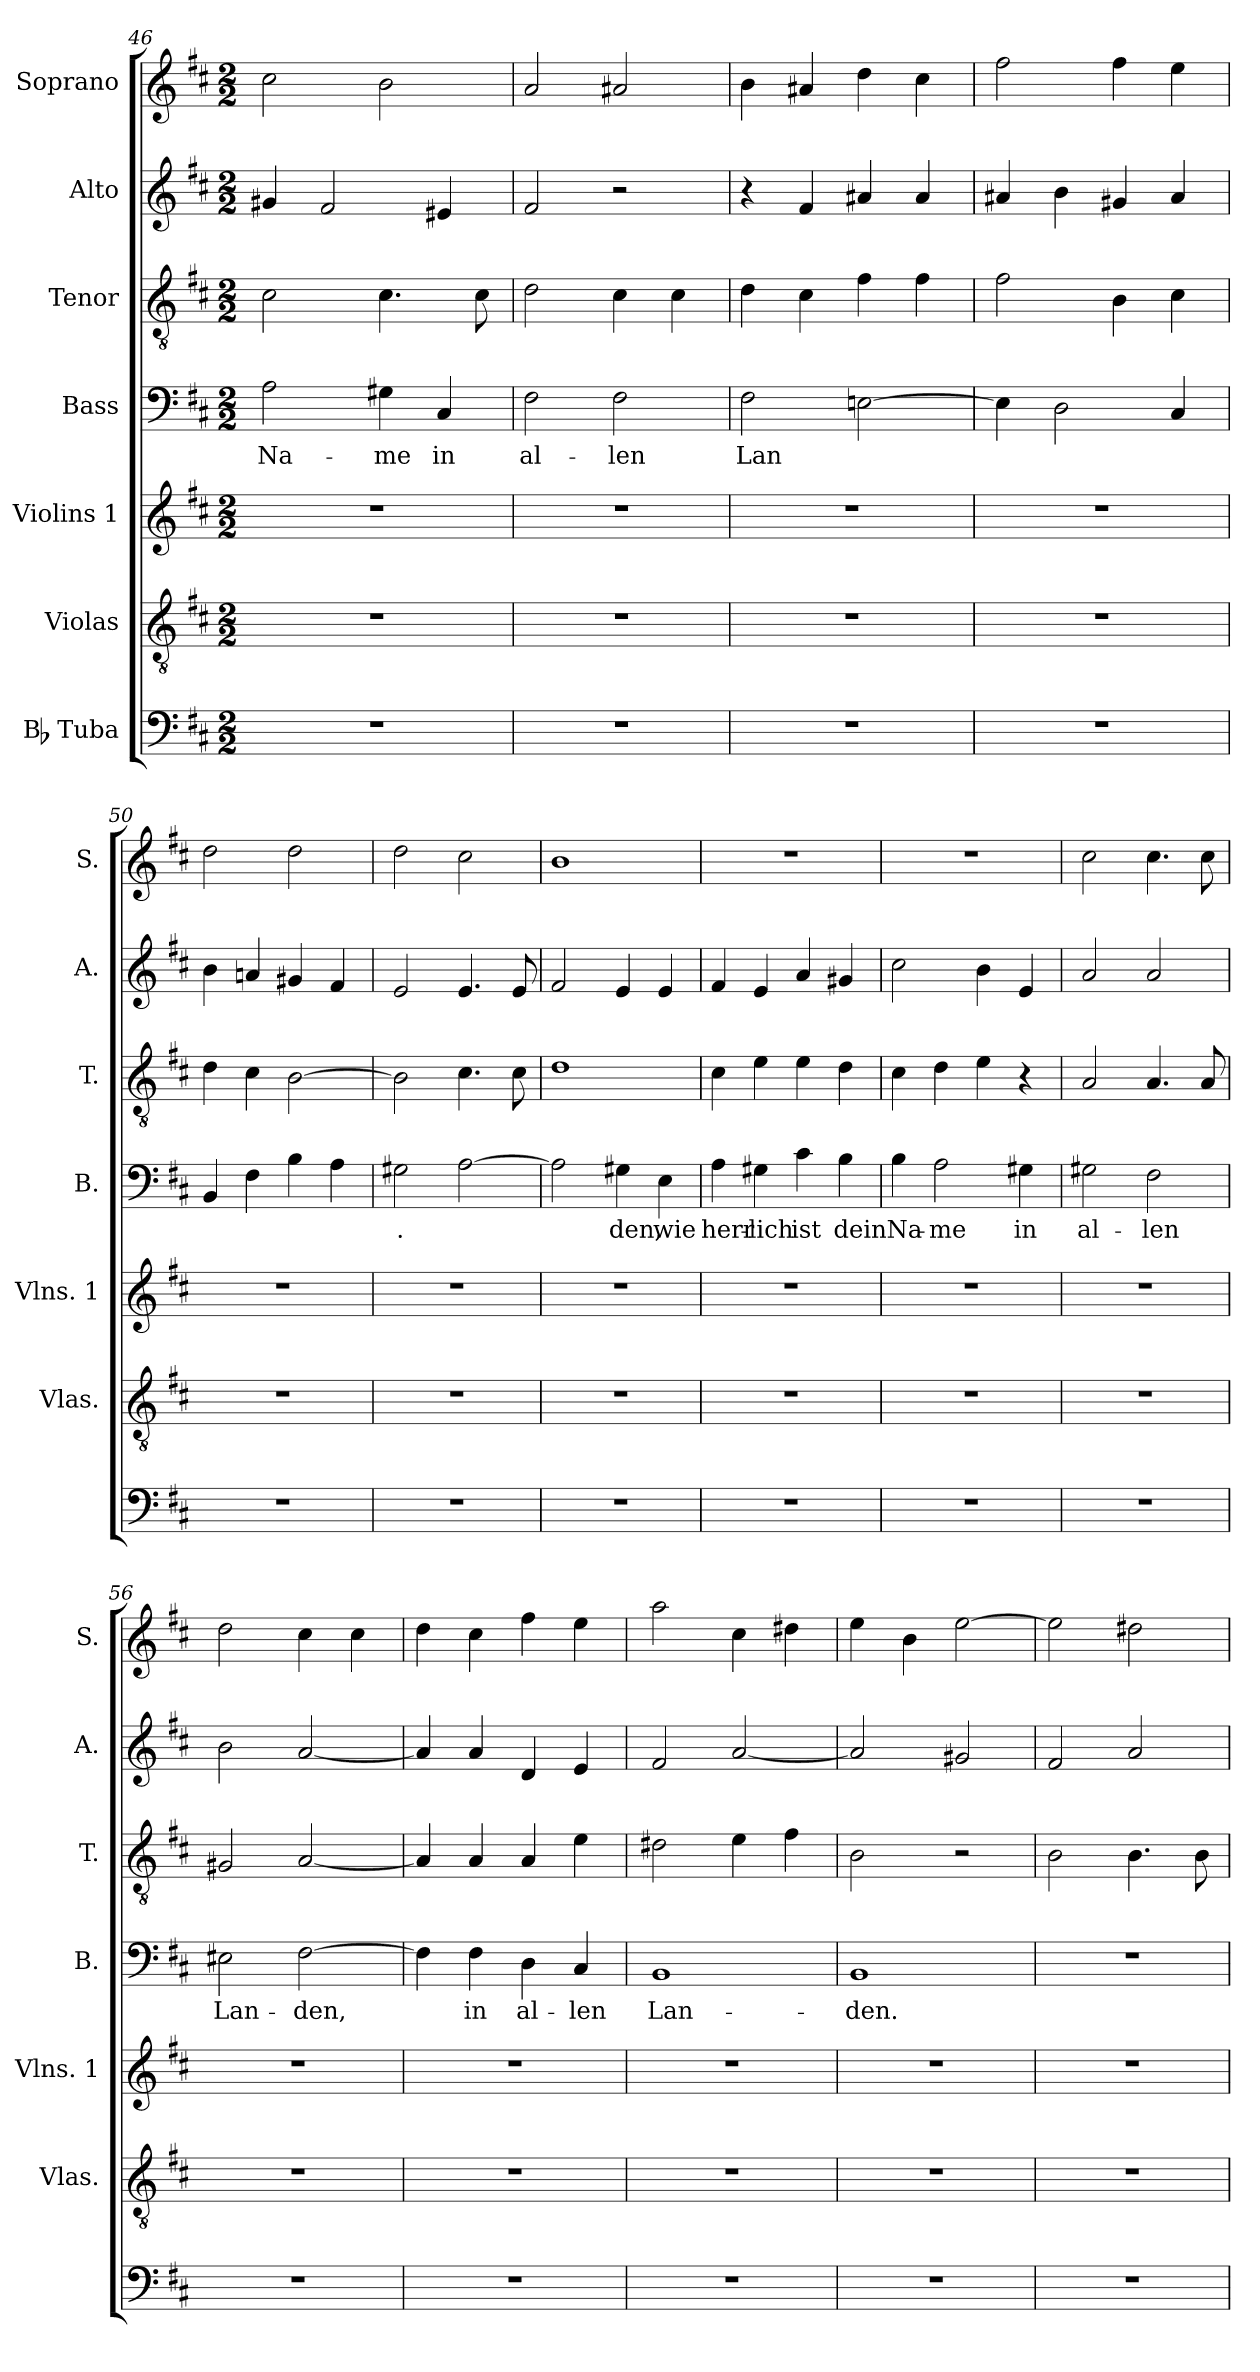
**kern	**kern	**kern	**kern	**text	**kern	**kern	**kern
*part7	*part6	*part5	*part4	*part4	*part3	*part2	*part1
*staff7	*staff6	*staff5	*staff4	*staff4	*staff3	*staff2	*staff1
*I"Bb Tuba	*I"Violas	*I"Violins 1	*I"Bass	*	*I"Tenor	*I"Alto	*I"Soprano
*	*I'Vlas.	*I'Vlns. 1	*I'B.	*	*I'T.	*I'A.	*I'S.
*clefF4	*clefGv2	*clefG2	*clefF4	*	*clefGv2	*clefG2	*clefG2
*k[f#c#]	*k[f#c#]	*k[f#c#]	*k[f#c#]	*	*k[f#c#]	*k[f#c#]	*k[f#c#]
*M2/2	*M2/2	*M2/2	*M2/2	*	*M2/2	*M2/2	*M2/2
=46	=46	=46	=46	=46	=46	=46	=46
1r	1r	1r	2A\	Na-	2c#\	4g#X/	2cc#\
.	.	.	.	.	.	2f#/	.
.	.	.	4G#X\	-me	4.c#\	.	2b\
.	.	.	4C#/	in	.	4e#X/	.
.	.	.	.	.	8c#\	.	.
=47	=47	=47	=47	=47	=47	=47	=47
1r	1r	1r	2F#\	al-	2d\	2f#/	2a/
.	.	.	2F#\	-len	4c#\	2r	2a#X/
.	.	.	.	.	4c#\	.	.
=48	=48	=48	=48	=48	=48	=48	=48
1r	1r	1r	2F#\	-Lan	4d\	4r	4b\
.	.	.	.	.	4c#\	4f#/	4a#X/
.	.	.	[2En\	.	4f#\	4a#X/	4dd\
.	.	.	.	.	4f#\	4a#/	4cc#\
=49	=49	=49	=49	=49	=49	=49	=49
1r	1r	1r	4E\]	.	2f#\	4a#X/	2ff#\
.	.	.	2D\	.	.	4b\	.
.	.	.	.	.	4B\	4g#X/	4ff#\
.	.	.	4C#/	.	4c#\	4a#/	4ee\
=50	=50	=50	=50	=50	=50	=50	=50
1r	1r	1r	4BB/	.	4d\	4b\	2dd\
.	.	.	4F#\	.	4c#\	4an/	.
.	.	.	4B\	.	[2B\	4g#X/	2dd\
.	.	.	4A\	.	.	4f#/	.
!!LO:PB:g=z
=51	=51	=51	=51	=51	=51	=51	=51
1r	1r	1r	2G#X\	-.	2B\]	2e/	2dd\
.	.	.	[2A\	.	4.c#\	4.e/	2cc#\
.	.	.	.	.	8c#\	8e/	.
=52	=52	=52	=52	=52	=52	=52	=52
1r	1r	1r	2A\]	.	1d	2f#/	1b
.	.	.	4G#X\	den,	.	4e/	.
.	.	.	4E\	wie	.	4e/	.
=53	=53	=53	=53	=53	=53	=53	=53
1r	1r	1r	4A\	herr-	4c#\	4f#/	1r
.	.	.	4G#X\	-lich	4e\	4e/	.
.	.	.	4c#\	ist	4e\	4a/	.
.	.	.	4B\	dein	4d\	4g#X/	.
=54	=54	=54	=54	=54	=54	=54	=54
1r	1r	1r	4B\	Na-	4c#\	2cc#\	1r
.	.	.	2A\	-me	4d\	.	.
.	.	.	.	.	4e\	4b\	.
.	.	.	4G#X\	in	4r	4e/	.
=55	=55	=55	=55	=55	=55	=55	=55
1r	1r	1r	2G#X\	al-	2A/	2a/	2cc#\
.	.	.	2F#\	-len	4.A/	2a/	4.cc#\
.	.	.	.	.	8A/	.	8cc#\
=56	=56	=56	=56	=56	=56	=56	=56
1r	1r	1r	2E#X\	Lan-	2G#X/	2b\	2dd\
.	.	.	[2F#\	-den,	[2A/	[2a/	4cc#\
.	.	.	.	.	.	.	4cc#\
!!LO:LB:g=z
=57	=57	=57	=57	=57	=57	=57	=57
1r	1r	1r	4F#\]	.	4A/]	4a/]	4dd\
.	.	.	4F#\	in	4A/	4a/	4cc#\
.	.	.	4D\	al-	4A/	4d/	4ff#\
.	.	.	4C#/	-len	4e\	4e/	4ee\
=58	=58	=58	=58	=58	=58	=58	=58
1r	1r	1r	1BB	Lan-	2d#X\	2f#/	2aa\
.	.	.	.	.	4e\	[2a/	4cc#\
.	.	.	.	.	4f#\	.	4dd#X\
=59	=59	=59	=59	=59	=59	=59	=59
1r	1r	1r	1BB	-den.	2B\	2a/]	4ee\
.	.	.	.	.	.	.	4b\
.	.	.	.	.	2r	2g#X/	[2ee\
=60	=60	=60	=60	=60	=60	=60	=60
1r	1r	1r	1r	.	2B\	2f#/	2ee\]
.	.	.	.	.	4.B\	2a/	2dd#X\
.	.	.	.	.	8B\	.	.
=	=	=	=	=	=	=	=
*-	*-	*-	*-	*-	*-	*-	*-
